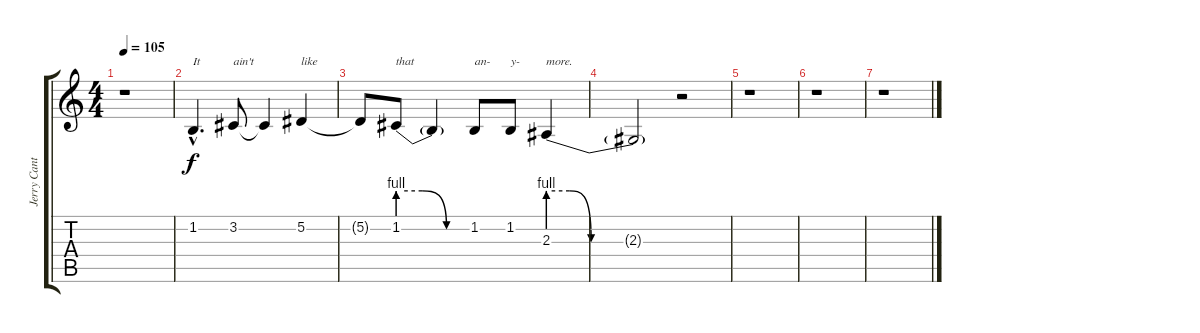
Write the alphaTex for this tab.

\track ("Jerry Cantrell- Backing Vocals" "Jerry Cant") {instrument lead2sawtooth}
\staff {score tabs}
\tuning (Eb4 Bb3 Gb3 Db3 Ab2 Eb2) {hide}
\ts (4 4)
\tempo 105
\clef g2
\ks c
r.1{dy f} |
1.2{hac}.4{d txt "It"} 3.2.8{txt "ain't"} 3.2{t}.4 5.2.4{txt "like"} |
5.2{t}.8 1.2{be (custom 0 4 20 4 40 0 60 0)}.8{txt "that"} 1.2{t}.4 1.2.8{txt "an-"} 1.2.8{txt "y-"} 2.3{be (custom 0 4 10 4 20 0 40 0 60 0)}.4{txt "more."} |
2.3{t}.2 r.2 |
r.1 |
r.1 |
r.1
